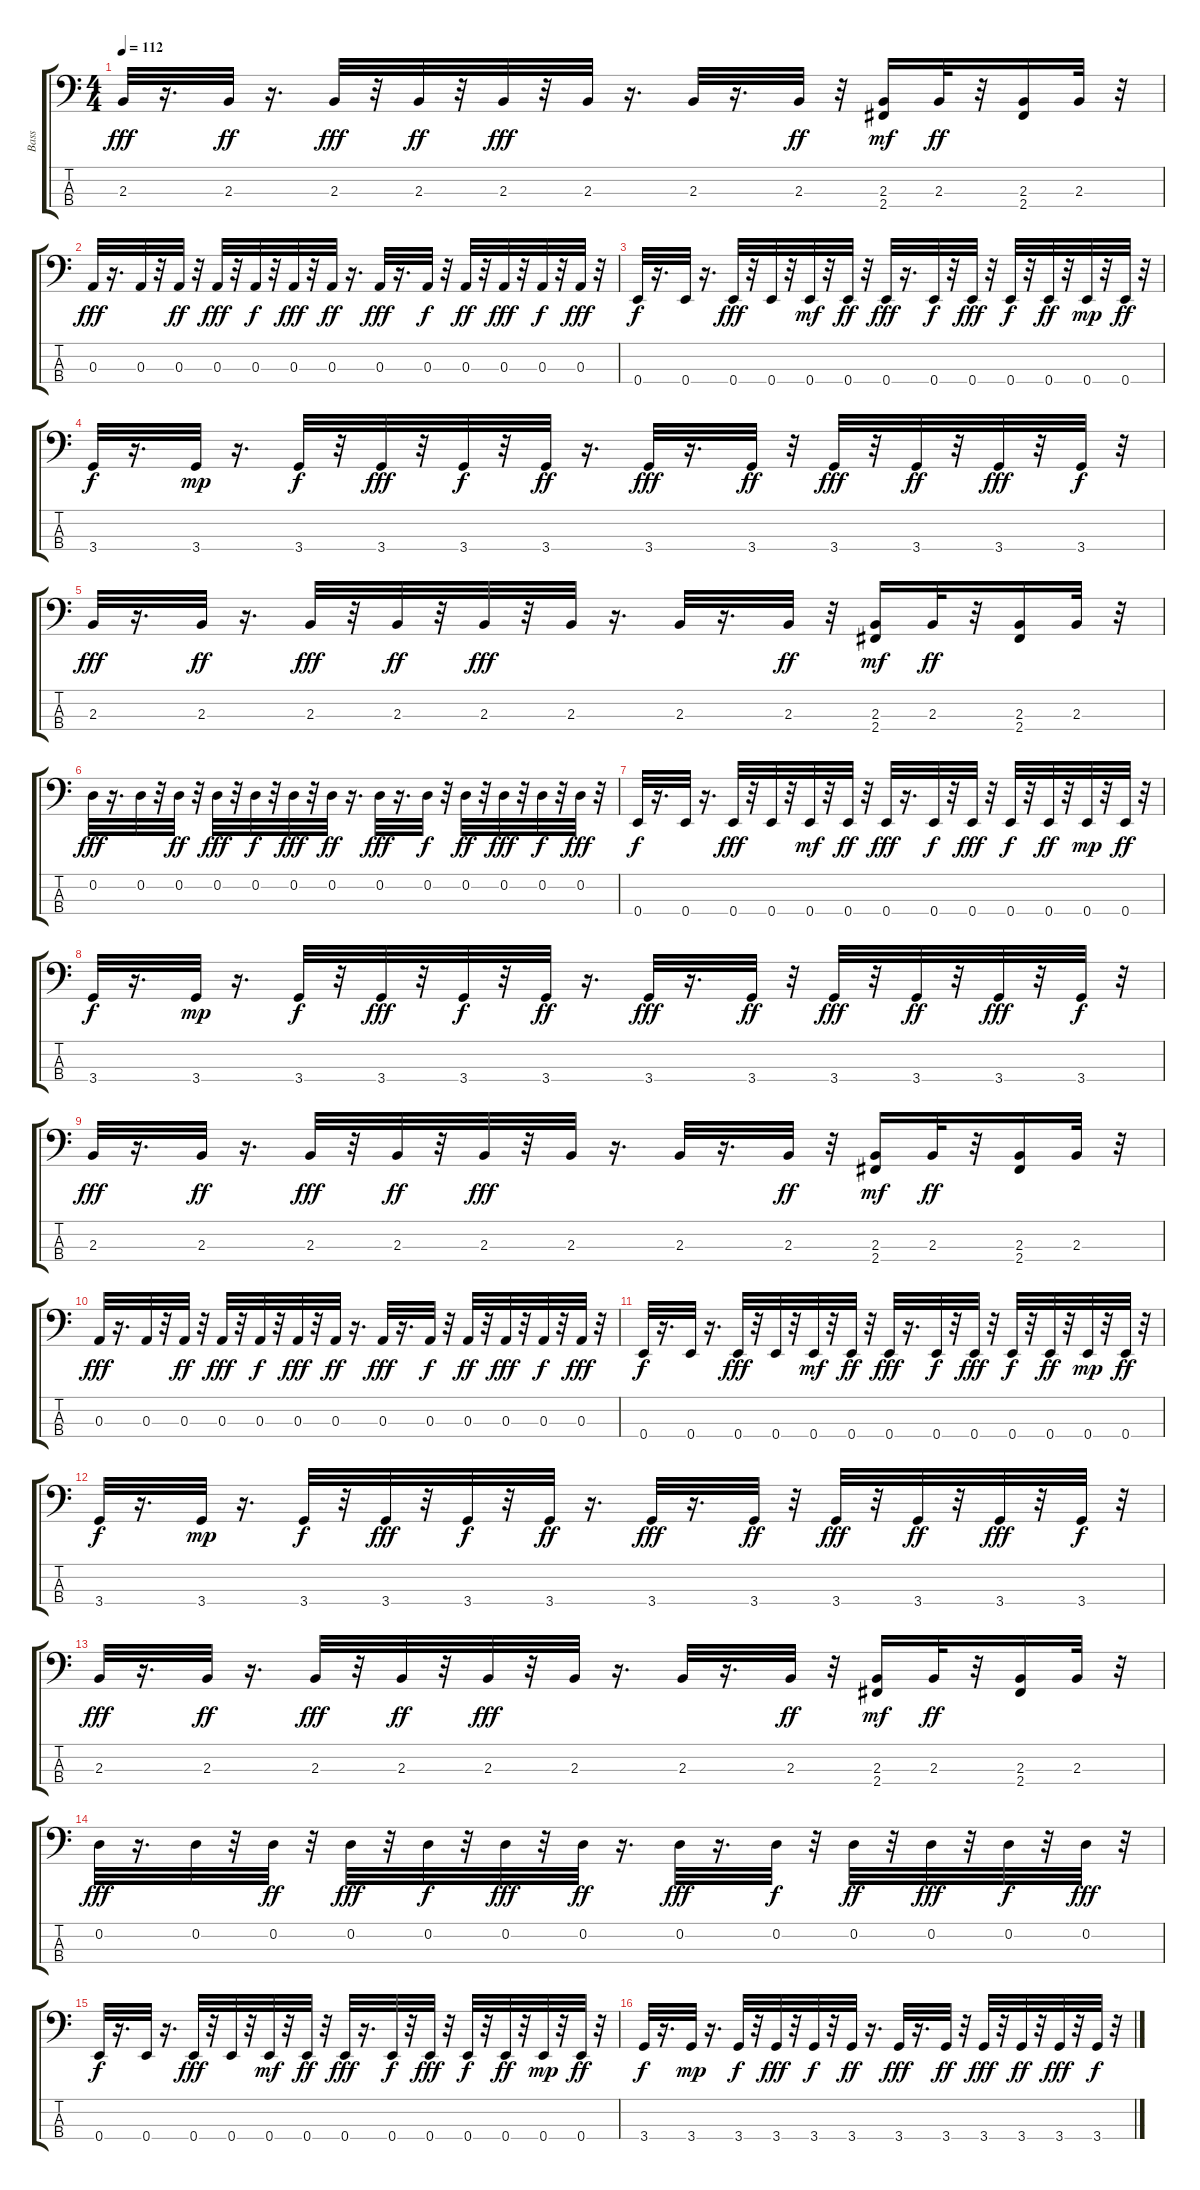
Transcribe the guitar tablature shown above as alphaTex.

\track ("Bass" "Bass") {instrument synthbass1}
\staff {score tabs}
\tuning (G2 D2 A1 E1) {hide}
\ts (4 4)
\tempo 112
\clef f4
\ks c
2.3.32{dy fff} r.16{d} 2.3.32{dy ff} r.16{d} 2.3.32{dy fff} r.32 2.3.32{dy ff} r.32 2.3.32{dy fff} r.32 2.3.32 r.16{d} 2.3.32 r.16{d} 2.3.32{dy ff} r.32 (2.3 2.4).16{dy mf} 2.3.32{dy ff} r.32 (2.3 2.4).16 2.3.32 r.32 |
0.3.32{dy fff} r.16{d} 0.3.32 r.32 0.3.32{dy ff} r.32 0.3.32{dy fff} r.32 0.3.32{dy f} r.32 0.3.32{dy fff} r.32 0.3.32{dy ff} r.16{d} 0.3.32{dy fff} r.16{d} 0.3.32{dy f} r.32 0.3.32{dy ff} r.32 0.3.32{dy fff} r.32 0.3.32{dy f} r.32 0.3.32{dy fff} r.32 |
0.4.32{dy f volume 16 instrument synthbass1} r.16{d} 0.4.32 r.16{d} 0.4.32{dy fff} r.32 0.4.32 r.32 0.4.32{dy mf} r.32 0.4.32{dy ff} r.32 0.4.32{dy fff} r.16{d} 0.4.32{dy f} r.32 0.4.32{dy fff} r.32 0.4.32{dy f} r.32 0.4.32{dy ff} r.32 0.4.32{dy mp} r.32 0.4.32{dy ff} r.32 |
3.4.32{dy f} r.16{d} 3.4.32{dy mp} r.16{d} 3.4.32{dy f} r.32 3.4.32{dy fff} r.32 3.4.32{dy f} r.32 3.4.32{dy ff} r.16{d} 3.4.32{dy fff} r.16{d} 3.4.32{dy ff} r.32 3.4.32{dy fff} r.32 3.4.32{dy ff} r.32 3.4.32{dy fff} r.32 3.4.32{dy f} r.32 |
2.3.32{dy fff} r.16{d} 2.3.32{dy ff} r.16{d} 2.3.32{dy fff} r.32 2.3.32{dy ff} r.32 2.3.32{dy fff} r.32 2.3.32 r.16{d} 2.3.32 r.16{d} 2.3.32{dy ff} r.32 (2.3 2.4).16{dy mf} 2.3.32{dy ff} r.32 (2.3 2.4).16 2.3.32 r.32 |
0.2.32{dy fff} r.16{d} 0.2.32 r.32 0.2.32{dy ff} r.32 0.2.32{dy fff} r.32 0.2.32{dy f} r.32 0.2.32{dy fff} r.32 0.2.32{dy ff} r.16{d} 0.2.32{dy fff} r.16{d} 0.2.32{dy f} r.32 0.2.32{dy ff} r.32 0.2.32{dy fff} r.32 0.2.32{dy f} r.32 0.2.32{dy fff} r.32 |
0.4.32{dy f} r.16{d} 0.4.32 r.16{d} 0.4.32{dy fff} r.32 0.4.32 r.32 0.4.32{dy mf} r.32 0.4.32{dy ff} r.32 0.4.32{dy fff} r.16{d} 0.4.32{dy f} r.32 0.4.32{dy fff} r.32 0.4.32{dy f} r.32 0.4.32{dy ff} r.32 0.4.32{dy mp} r.32 0.4.32{dy ff} r.32 |
3.4.32{dy f} r.16{d} 3.4.32{dy mp} r.16{d} 3.4.32{dy f} r.32 3.4.32{dy fff} r.32 3.4.32{dy f} r.32 3.4.32{dy ff} r.16{d} 3.4.32{dy fff} r.16{d} 3.4.32{dy ff} r.32 3.4.32{dy fff} r.32 3.4.32{dy ff} r.32 3.4.32{dy fff} r.32 3.4.32{dy f} r.32 |
2.3.32{dy fff} r.16{d} 2.3.32{dy ff} r.16{d} 2.3.32{dy fff} r.32 2.3.32{dy ff} r.32 2.3.32{dy fff} r.32 2.3.32 r.16{d} 2.3.32 r.16{d} 2.3.32{dy ff} r.32 (2.3 2.4).16{dy mf} 2.3.32{dy ff} r.32 (2.3 2.4).16 2.3.32 r.32 |
0.3.32{dy fff} r.16{d} 0.3.32 r.32 0.3.32{dy ff} r.32 0.3.32{dy fff} r.32 0.3.32{dy f} r.32 0.3.32{dy fff} r.32 0.3.32{dy ff} r.16{d} 0.3.32{dy fff} r.16{d} 0.3.32{dy f} r.32 0.3.32{dy ff} r.32 0.3.32{dy fff} r.32 0.3.32{dy f} r.32 0.3.32{dy fff} r.32 |
0.4.32{dy f volume 16 instrument synthbass1} r.16{d} 0.4.32 r.16{d} 0.4.32{dy fff} r.32 0.4.32 r.32 0.4.32{dy mf} r.32 0.4.32{dy ff} r.32 0.4.32{dy fff} r.16{d} 0.4.32{dy f} r.32 0.4.32{dy fff} r.32 0.4.32{dy f} r.32 0.4.32{dy ff} r.32 0.4.32{dy mp} r.32 0.4.32{dy ff} r.32 |
3.4.32{dy f} r.16{d} 3.4.32{dy mp} r.16{d} 3.4.32{dy f} r.32 3.4.32{dy fff} r.32 3.4.32{dy f} r.32 3.4.32{dy ff} r.16{d} 3.4.32{dy fff} r.16{d} 3.4.32{dy ff} r.32 3.4.32{dy fff} r.32 3.4.32{dy ff} r.32 3.4.32{dy fff} r.32 3.4.32{dy f} r.32 |
2.3.32{dy fff} r.16{d} 2.3.32{dy ff} r.16{d} 2.3.32{dy fff} r.32 2.3.32{dy ff} r.32 2.3.32{dy fff} r.32 2.3.32 r.16{d} 2.3.32 r.16{d} 2.3.32{dy ff} r.32 (2.3 2.4).16{dy mf} 2.3.32{dy ff} r.32 (2.3 2.4).16 2.3.32 r.32 |
0.2.32{dy fff} r.16{d} 0.2.32 r.32 0.2.32{dy ff} r.32 0.2.32{dy fff} r.32 0.2.32{dy f} r.32 0.2.32{dy fff} r.32 0.2.32{dy ff} r.16{d} 0.2.32{dy fff} r.16{d} 0.2.32{dy f} r.32 0.2.32{dy ff} r.32 0.2.32{dy fff} r.32 0.2.32{dy f} r.32 0.2.32{dy fff} r.32 |
0.4.32{dy f} r.16{d} 0.4.32 r.16{d} 0.4.32{dy fff} r.32 0.4.32 r.32 0.4.32{dy mf} r.32 0.4.32{dy ff} r.32 0.4.32{dy fff} r.16{d} 0.4.32{dy f} r.32 0.4.32{dy fff} r.32 0.4.32{dy f} r.32 0.4.32{dy ff} r.32 0.4.32{dy mp} r.32 0.4.32{dy ff} r.32 |
3.4.32{dy f} r.16{d} 3.4.32{dy mp} r.16{d} 3.4.32{dy f} r.32 3.4.32{dy fff} r.32 3.4.32{dy f} r.32 3.4.32{dy ff} r.16{d} 3.4.32{dy fff} r.16{d} 3.4.32{dy ff} r.32 3.4.32{dy fff} r.32 3.4.32{dy ff} r.32 3.4.32{dy fff} r.32 3.4.32{dy f} r.32
